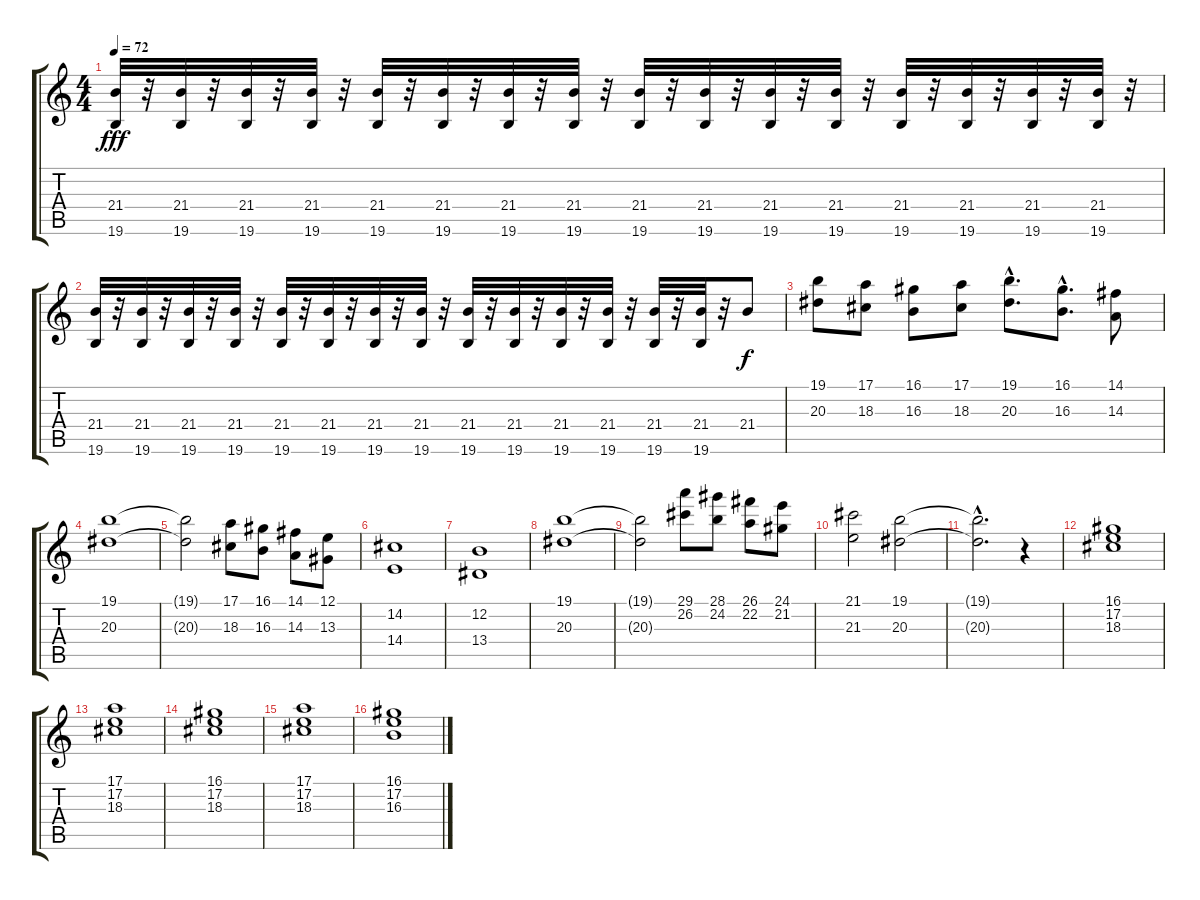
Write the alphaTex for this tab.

\track "" {instrument stringensemble1}
\staff {score tabs}
\tuning (E4 B3 G3 D3 A2 E2) {hide}
\ts (4 4)
\tempo 72
\clef g2
\ks c
(21.4 19.6).32{dy fff} r.32 (21.4 19.6).32 r.32 (21.4 19.6).32 r.32 (21.4 19.6).32 r.32 (21.4 19.6).32 r.32 (21.4 19.6).32 r.32 (21.4 19.6).32 r.32 (21.4 19.6).32 r.32 (21.4 19.6).32 r.32 (21.4 19.6).32 r.32 (21.4 19.6).32 r.32 (21.4 19.6).32 r.32 (21.4 19.6).32 r.32 (21.4 19.6).32 r.32 (21.4 19.6).32 r.32 (21.4 19.6).32 r.32 |
(21.4 19.6).32 r.32 (21.4 19.6).32 r.32 (21.4 19.6).32 r.32 (21.4 19.6).32 r.32 (21.4 19.6).32 r.32 (21.4 19.6).32 r.32 (21.4 19.6).32 r.32 (21.4 19.6).32 r.32 (21.4 19.6).32 r.32 (21.4 19.6).32 r.32 (21.4 19.6).32 r.32 (21.4 19.6).32 r.32 (21.4 19.6).32 r.32 (21.4 19.6).32 r.32 21.4.8{dy f} |
(19.1 20.3).8 (17.1 18.3).8 (16.1 16.3).8 (17.1 18.3).8 (19.1{hac} 20.3{hac}).8{d} (16.1{hac} 16.3{hac}).8{d} (14.1 14.3).8 |
(19.1 20.3).1 |
(19.1{t} 20.3{t}).2 (17.1 18.3).8 (16.1 16.3).8 (14.1 14.3).8 (12.1 13.3).8 |
(14.2 14.4).1 |
(12.2 13.4).1 |
(19.1 20.3).1 |
(19.1{t} 20.3{t}).2 (29.1 26.2).8 (28.1 24.2).8 (26.1 22.2).8 (24.1 21.2).8 |
(21.1 21.3).2 (19.1 20.3).2 |
(19.1{hac t} 20.3{hac t}).2{d} r.4 |
(16.1 17.2 18.3).1 |
(17.1 17.2 18.3).1 |
(16.1 17.2 18.3).1 |
(17.1 17.2 18.3).1 |
(16.1 17.2 16.3).1
